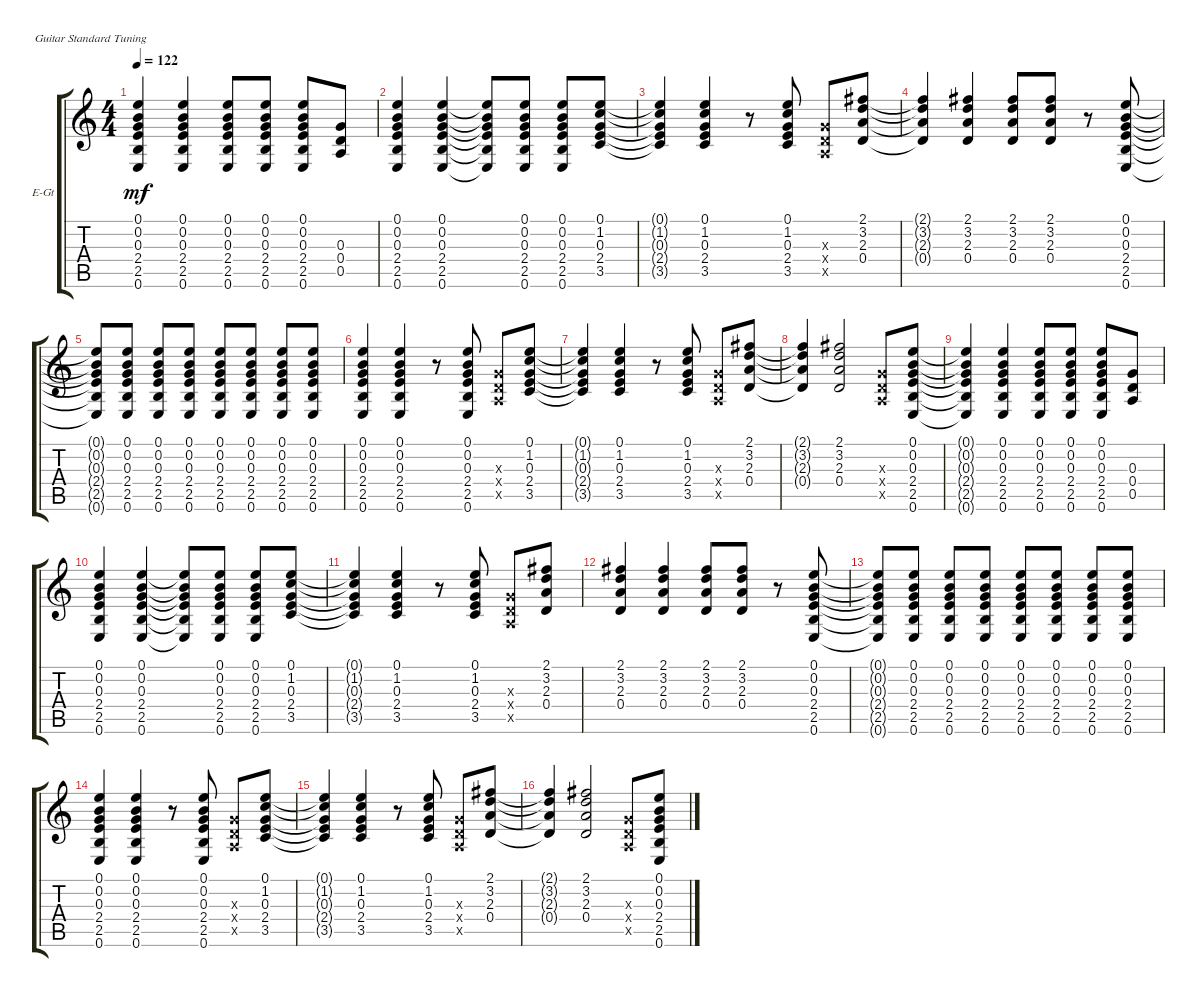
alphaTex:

\bracketExtendMode groupsimilarinstruments
\firstSystemTrackNameOrientation horizontal
\otherSystemsTrackNameOrientation horizontal
\track ("Rory Gallagher" "E-Gt") {instrument overdrivenguitar}
\staff {score tabs}
\tuning (E4 B3 G3 D3 A2 E2)
\ts (4 4)
\tempo 122
\clef g2
\ks c
(0.6{t} 2.5{t} 2.4{t} 0.3{t} 0.2{t} 0.1{t}).4{dy mf} (0.1 0.2 0.3 2.4 2.5 0.6).4 (0.1 0.2 0.3 2.4 2.5 0.6).8 (0.1 0.2 0.3 2.4 2.5 0.6).8 (0.1 0.2 0.3 2.4 2.5 0.6).8 (0.5 0.4 0.3).8 |
(0.6 2.5 2.4 0.3 0.2 0.1).4 (0.6 2.5 2.4 0.3 0.2 0.1).4 (0.6{t} 2.5{t} 2.4{t} 0.3{t} 0.2{t} 0.1{t}).8 (0.6 2.5 2.4 0.3 0.2 0.1).8 (0.6 2.5 2.4 0.3 0.2 0.1).8 (0.1 1.2 0.3 2.4 3.5).8 |
(3.5{t} 2.4{t} 0.3{t} 1.2{t} 0.1{t}).4 (3.5 2.4 0.3 1.2 0.1).4 r.8 (3.5 2.4 0.3 1.2 0.1).8 (0.3{x} 0.4{x} 0.5{x}).8 (0.4 2.3 3.2 2.1).8 |
(2.1{t} 3.2{t} 2.3{t} 0.4{t}).4 (0.4 2.3 3.2 2.1).4 (0.4 2.3 3.2 2.1).8 (0.4 2.3 3.2 2.1).8 r.8 (0.1 0.2 0.3 2.4 2.5 0.6).8 |
(0.6{t} 2.5{t} 2.4{t} 0.3{t} 0.2{t} 0.1{t}).8 (0.6 2.5 2.4 0.3 0.2 0.1).8 (0.6 2.5 2.4 0.3 0.2 0.1).8 (0.6 2.5 2.4 0.3 0.2 0.1).8 (0.6 2.5 2.4 0.3 0.2 0.1).8 (0.6 2.5 2.4 0.3 0.2 0.1).8 (0.6 2.5 2.4 0.3 0.2 0.1).8 (0.6 2.5 2.4 0.3 0.2 0.1).8 |
(0.6 2.5 2.4 0.3 0.2 0.1).4 (0.6 2.5 2.4 0.3 0.2 0.1).4 r.8 (0.1 0.2 0.3 2.4 2.5 0.6).8 (0.5{x} 0.4{x} 0.3{x}).8 (3.5 2.4 0.3 1.2 0.1).8 |
(0.1{t} 1.2{t} 0.3{t} 2.4{t} 3.5{t}).4 (3.5 2.4 0.3 1.2 0.1).4 r.8 (0.1 1.2 0.3 2.4 3.5).8 (0.5{x} 0.4{x} 0.3{x}).8 (0.4 2.3 3.2 2.1).8 |
(2.1{t} 3.2{t} 2.3{t} 0.4{t}).4 (2.1 3.2 2.3 0.4).2 (0.3{x} 0.4{x} 0.5{x}).8 (0.6 2.5 2.4 0.3 0.2 0.1).8 |
(0.6{t} 2.5{t} 2.4{t} 0.3{t} 0.2{t} 0.1{t}).4 (0.1 0.2 0.3 2.4 2.5 0.6).4 (0.1 0.2 0.3 2.4 2.5 0.6).8 (0.1 0.2 0.3 2.4 2.5 0.6).8 (0.1 0.2 0.3 2.4 2.5 0.6).8 (0.5 0.4 0.3).8 |
(0.6 2.5 2.4 0.3 0.2 0.1).4 (0.6 2.5 2.4 0.3 0.2 0.1).4 (0.6{t} 2.5{t} 2.4{t} 0.3{t} 0.2{t} 0.1{t}).8 (0.6 2.5 2.4 0.3 0.2 0.1).8 (0.6 2.5 2.4 0.3 0.2 0.1).8 (0.1 1.2 0.3 2.4 3.5).8 |
(3.5{t} 2.4{t} 0.3{t} 1.2{t} 0.1{t}).4 (3.5 2.4 0.3 1.2 0.1).4 r.8 (3.5 2.4 0.3 1.2 0.1).8 (0.3{x} 0.4{x} 0.5{x}).8 (0.4 2.3 3.2 2.1).8 |
(2.1 3.2 2.3 0.4).4 (0.4 2.3 3.2 2.1).4 (0.4 2.3 3.2 2.1).8 (0.4 2.3 3.2 2.1).8 r.8 (0.1 0.2 0.3 2.4 2.5 0.6).8 |
(0.6{t} 2.5{t} 2.4{t} 0.3{t} 0.2{t} 0.1{t}).8 (0.6 2.5 2.4 0.3 0.2 0.1).8 (0.6 2.5 2.4 0.3 0.2 0.1).8 (0.6 2.5 2.4 0.3 0.2 0.1).8 (0.6 2.5 2.4 0.3 0.2 0.1).8 (0.6 2.5 2.4 0.3 0.2 0.1).8 (0.6 2.5 2.4 0.3 0.2 0.1).8 (0.6 2.5 2.4 0.3 0.2 0.1).8 |
(0.6 2.5 2.4 0.3 0.2 0.1).4 (0.6 2.5 2.4 0.3 0.2 0.1).4 r.8 (0.1 0.2 0.3 2.4 2.5 0.6).8 (0.5{x} 0.4{x} 0.3{x}).8 (3.5 2.4 0.3 1.2 0.1).8 |
(0.1{t} 1.2{t} 0.3{t} 2.4{t} 3.5{t}).4 (3.5 2.4 0.3 1.2 0.1).4 r.8 (0.1 1.2 0.3 2.4 3.5).8 (0.5{x} 0.4{x} 0.3{x}).8 (0.4 2.3 3.2 2.1).8 |
(2.1{t} 3.2{t} 2.3{t} 0.4{t}).4 (2.1 3.2 2.3 0.4).2 (0.3{x} 0.4{x} 0.5{x}).8 (0.6 2.5 2.4 0.3 0.2 0.1).8
